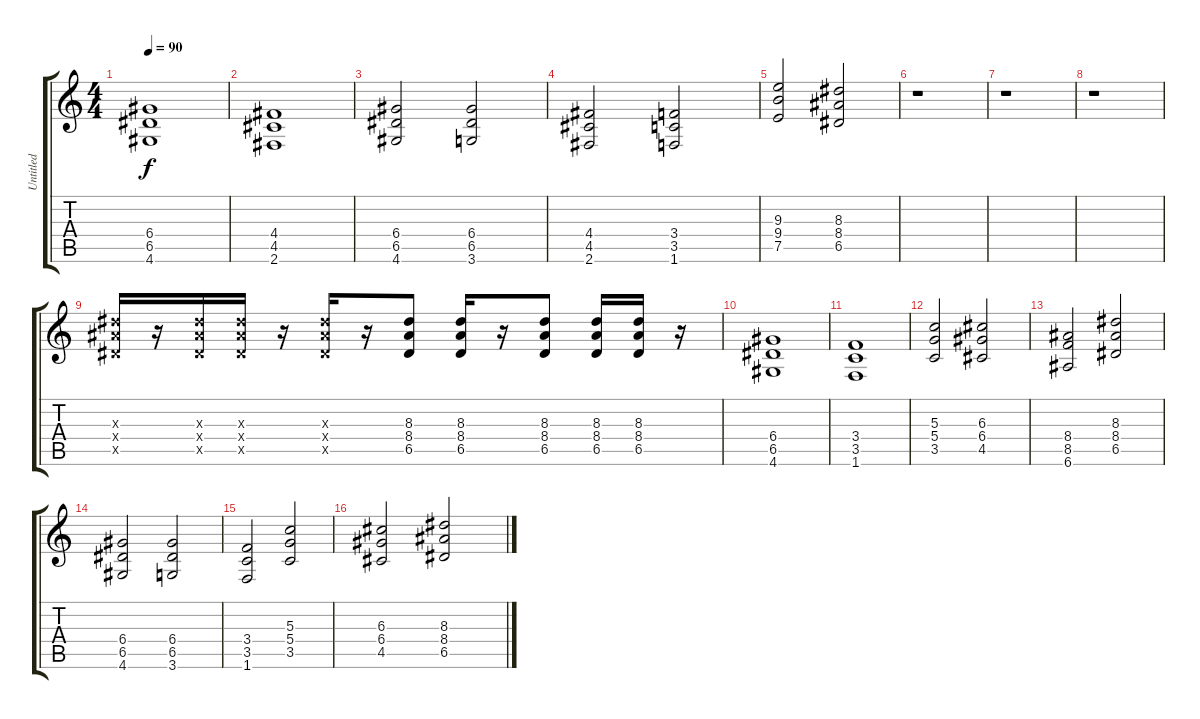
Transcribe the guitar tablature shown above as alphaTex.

\track ("Untitled" "Untitled") {instrument distortionguitar}
\staff {score tabs}
\tuning (E4 B3 G3 D3 A2 E2) {hide}
\ts (4 4)
\tempo 90
\clef g2
\ks c
(6.4 6.5 4.6).1{dy f} |
(4.4 4.5 2.6).1 |
(6.4 6.5 4.6).2 (6.4 6.5 3.6).2 |
(4.4 4.5 2.6).2 (3.4 3.5 1.6).2 |
(9.3 9.4 7.5).2 (8.3 8.4 6.5).2 |
r.1 |
r.1 |
r.1 |
(8.3{x} 8.4{x} 6.5{x}).16 r.16 (8.3{x} 8.4{x} 6.5{x}).16 (8.3{x} 8.4{x} 6.5{x}).16 r.16 (8.3{x} 8.4{x} 6.5{x}).16 r.16 (8.3 8.4 6.5).8 (8.3 8.4 6.5).16 r.16 (8.3 8.4 6.5).8 (8.3 8.4 6.5).16 (8.3 8.4 6.5).16 r.16 |
(6.4 6.5 4.6).1 |
(3.4 3.5 1.6).1 |
(5.3 5.4 3.5).2 (6.3 6.4 4.5).2 |
(8.4 8.5 6.6).2 (8.3 8.4 6.5).2 |
(6.4 6.5 4.6).2 (6.4 6.5 3.6).2 |
(3.4 3.5 1.6).2 (5.3 5.4 3.5).2 |
(6.3 6.4 4.5).2 (8.3 8.4 6.5).2
